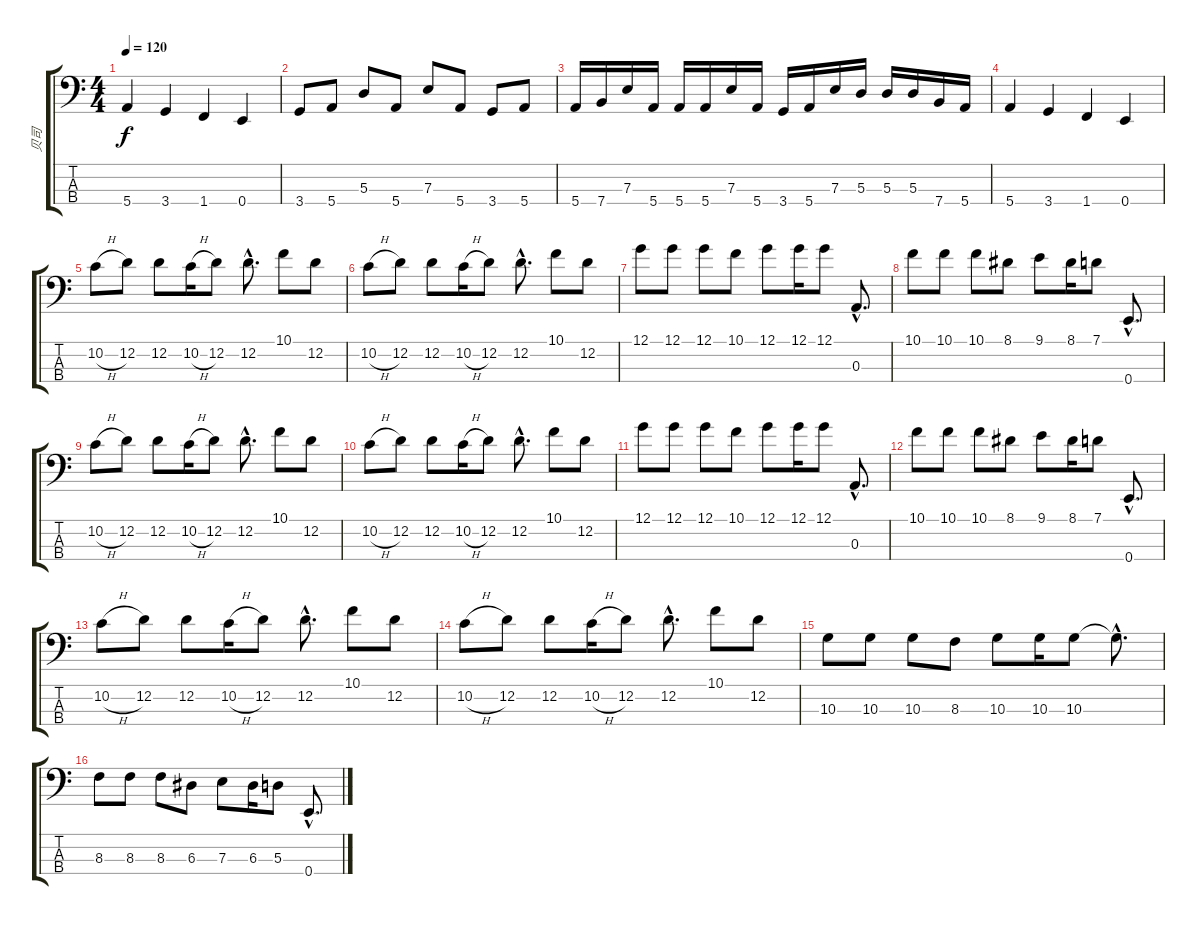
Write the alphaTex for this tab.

\track ("贝司" "贝司") {instrument electricbasspick}
\staff {score tabs}
\tuning (G2 D2 A1 E1) {hide}
\ts (4 4)
\tempo 120
\clef f4
\ks c
5.4.4{dy f instrument electricbasspick} 3.4.4 1.4.4 0.4.4 |
3.4.8 5.4.8 5.3.8 5.4.8 7.3.8 5.4.8 3.4.8 5.4.8 |
5.4.16 7.4.16 7.3.16 5.4.16 5.4.16 5.4.16 7.3.16 5.4.16 3.4.16 5.4.16 7.3.16 5.3.16 5.3.16 5.3.16 7.4.16 5.4.16 |
5.4.4 3.4.4 1.4.4 0.4.4 |
10.2{h}.8 12.2.8 12.2.8 10.2{h}.16 12.2.8 12.2{hac}.8{d} 10.1.8 12.2.8 |
10.2{h}.8 12.2.8 12.2.8 10.2{h}.16 12.2.8 12.2{hac}.8{d} 10.1.8 12.2.8 |
12.1.8 12.1.8 12.1.8 10.1.8 12.1.8 12.1.16 12.1.8 0.3{hac}.8{d} |
10.1.8 10.1.8 10.1.8 8.1.8 9.1.8 8.1.16 7.1.8 0.4{hac}.8{d} |
10.2{h}.8 12.2.8 12.2.8 10.2{h}.16 12.2.8 12.2{hac}.8{d} 10.1.8 12.2.8 |
10.2{h}.8 12.2.8 12.2.8 10.2{h}.16 12.2.8 12.2{hac}.8{d} 10.1.8 12.2.8 |
12.1.8 12.1.8 12.1.8 10.1.8 12.1.8 12.1.16 12.1.8 0.3{hac}.8{d} |
10.1.8 10.1.8 10.1.8 8.1.8 9.1.8 8.1.16 7.1.8 0.4{hac}.8{d} |
10.2{h}.8 12.2.8 12.2.8 10.2{h}.16 12.2.8 12.2{hac}.8{d} 10.1.8 12.2.8 |
10.2{h}.8 12.2.8 12.2.8 10.2{h}.16 12.2.8 12.2{hac}.8{d} 10.1.8 12.2.8 |
10.3.8 10.3.8 10.3.8 8.3.8 10.3.8 10.3.16 10.3.8 10.3{hac t}.8{d} |
8.3.8 8.3.8 8.3.8 6.3.8 7.3.8 6.3.16 5.3.8 0.4{hac}.8{d}
